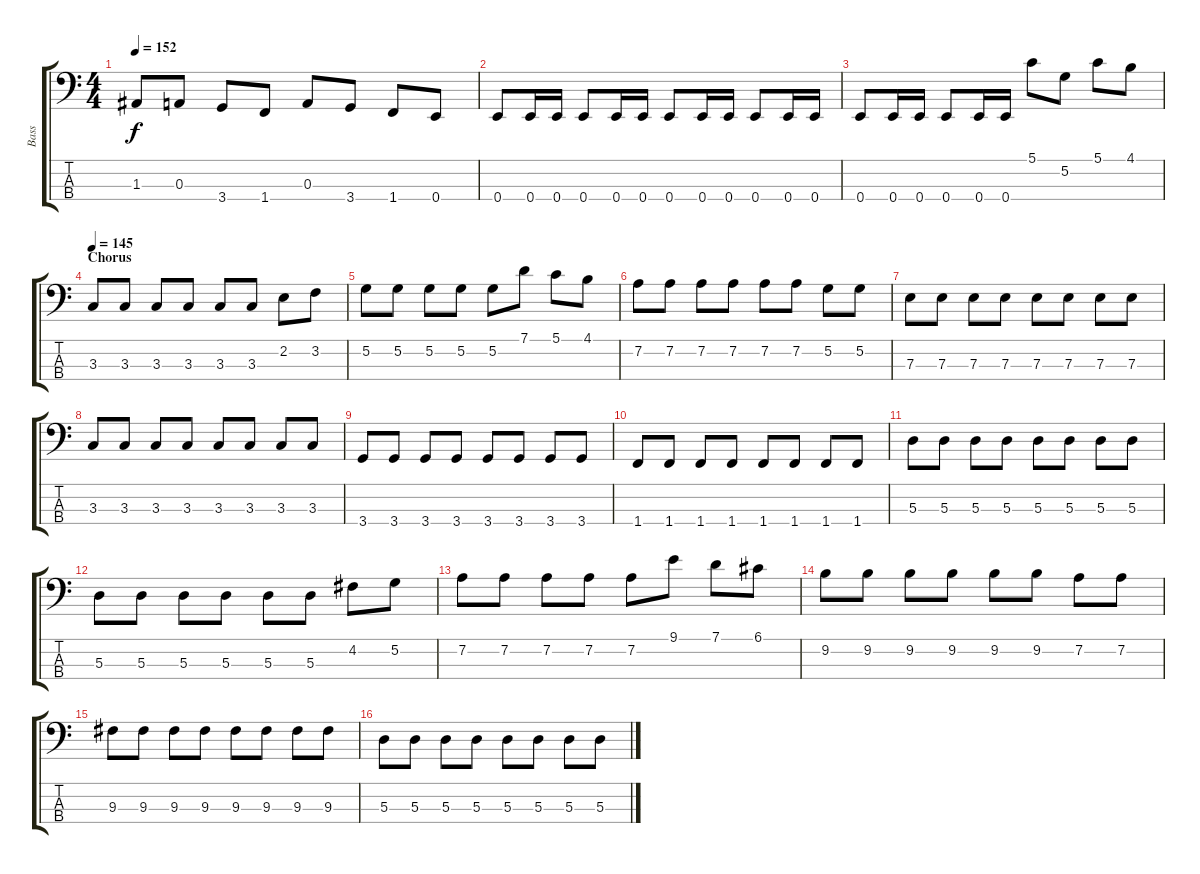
\track ("Bass" "Bass") {instrument electricbassfinger}
\staff {score tabs}
\tuning (G2 D2 A1 E1) {hide}
\ts (4 4)
\tempo 152
\clef f4
\ks c
1.3.8{dy f} 0.3.8 3.4.8 1.4.8 0.3.8 3.4.8 1.4.8 0.4.8 |
0.4.8 0.4.16 0.4.16 0.4.8 0.4.16 0.4.16 0.4.8 0.4.16 0.4.16 0.4.8 0.4.16 0.4.16 |
0.4.8 0.4.16 0.4.16 0.4.8 0.4.16 0.4.16 5.1.8 5.2.8 5.1.8 4.1.8 |
\section ("" "Chorus")
\tempo 145
3.3.8 3.3.8 3.3.8 3.3.8 3.3.8 3.3.8 2.2.8 3.2.8 |
5.2.8 5.2.8 5.2.8 5.2.8 5.2.8 7.1.8 5.1.8 4.1.8 |
7.2.8 7.2.8 7.2.8 7.2.8 7.2.8 7.2.8 5.2.8 5.2.8 |
7.3.8 7.3.8 7.3.8 7.3.8 7.3.8 7.3.8 7.3.8 7.3.8 |
3.3.8 3.3.8 3.3.8 3.3.8 3.3.8 3.3.8 3.3.8 3.3.8 |
3.4.8 3.4.8 3.4.8 3.4.8 3.4.8 3.4.8 3.4.8 3.4.8 |
1.4.8 1.4.8 1.4.8 1.4.8 1.4.8 1.4.8 1.4.8 1.4.8 |
5.3.8 5.3.8 5.3.8 5.3.8 5.3.8 5.3.8 5.3.8 5.3.8 |
5.3.8 5.3.8 5.3.8 5.3.8 5.3.8 5.3.8 4.2.8 5.2.8 |
7.2.8 7.2.8 7.2.8 7.2.8 7.2.8 9.1.8 7.1.8 6.1.8 |
9.2.8 9.2.8 9.2.8 9.2.8 9.2.8 9.2.8 7.2.8 7.2.8 |
9.3.8 9.3.8 9.3.8 9.3.8 9.3.8 9.3.8 9.3.8 9.3.8 |
5.3.8 5.3.8 5.3.8 5.3.8 5.3.8 5.3.8 5.3.8 5.3.8
